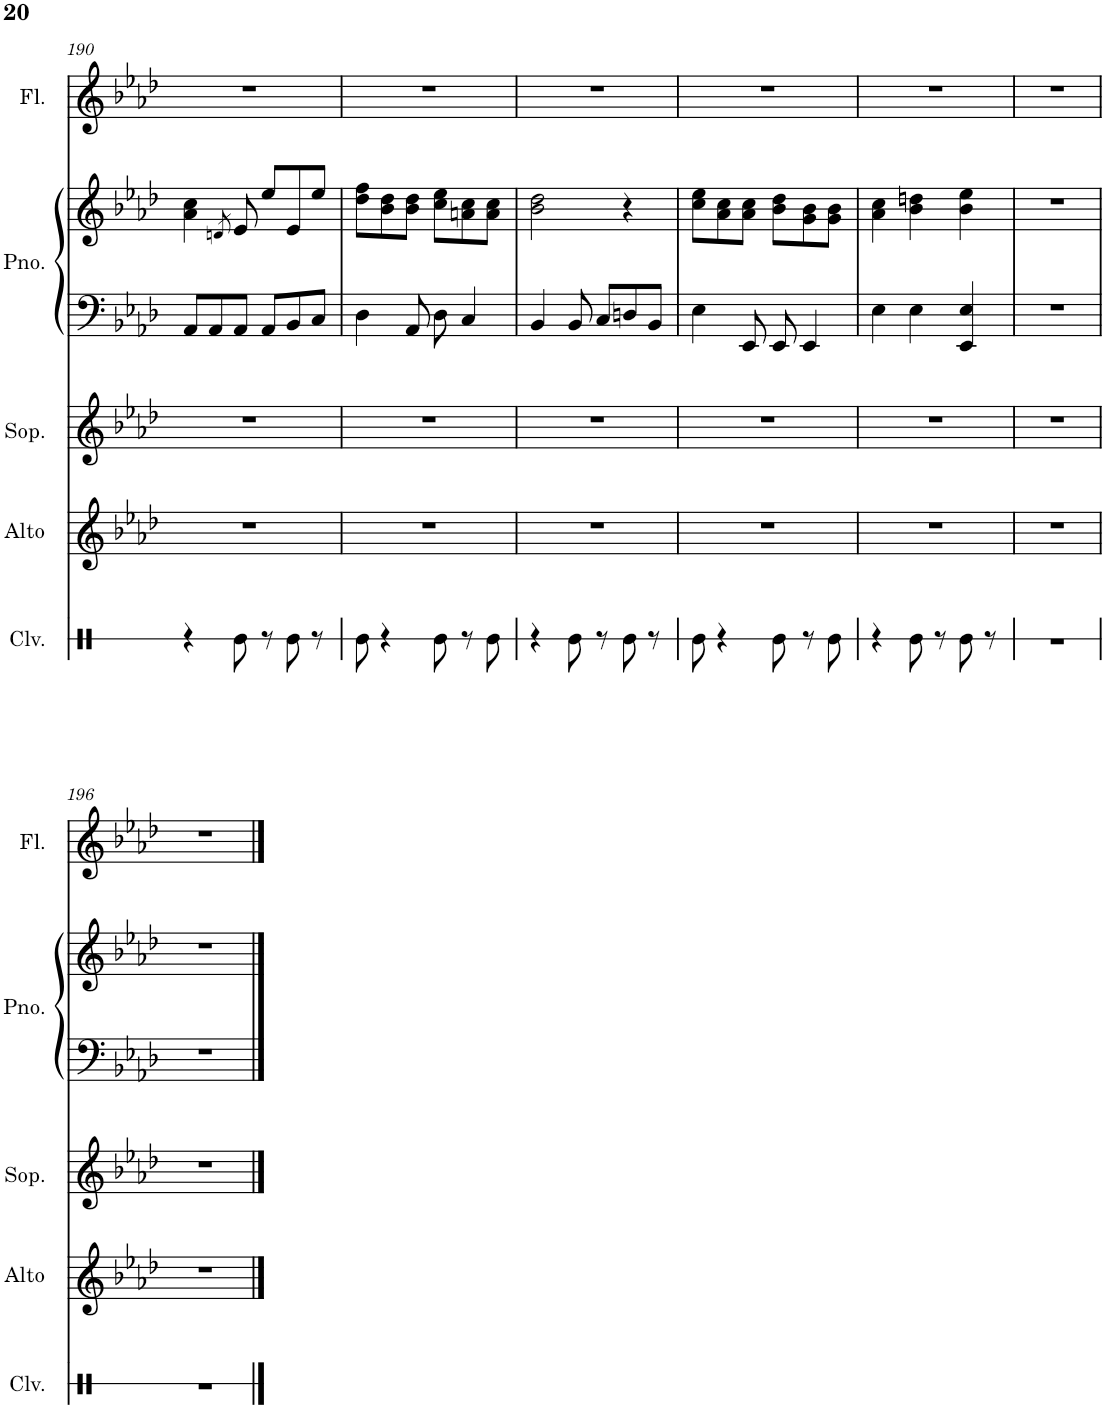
**kern	**kern	**kern	**kern	**kern	**kern
*part4	*part3	*part3	*part2	*part2	*part1
*staff6	*staff5	*staff4	*staff3	*staff2	*staff1
*I"Claves	*I"Soprano    Alto	*	*I"Piano	*	*I"Flute
*I'Clv.	*I'Sop.    Alto	*	*I'Pno.	*	*I'Fl.
!!LO:PB:g=z
*clefX	*clefG2	*clefG2	*clefF4	*clefG2	*clefG2
*k[]	*k[b-e-a-d-]	*k[b-e-a-d-]	*k[b-e-a-d-]	*k[b-e-a-d-]	*k[b-e-a-d-]
*M6/8	*M6/8	*M6/8	*M6/8	*M6/8	*M6/8
=190	=190	=190	=190	=190	=190
4r	2.r	2.r	8AA-/L	4a-\ 4cc\	2.r
.	.	.	8AA-/	.	.
.	.	.	.	8qdn/	.
8Re\	.	.	8AA-/J	8e-/	.
8r	.	.	8AA-/L	8ee-/L	.
8Re\	.	.	8BB-/	8e-/	.
8r	.	.	8C/J	8ee-/J	.
=191	=191	=191	=191	=191	=191
8Re\	2.r	2.r	4D-\	8dd-\ 8ff\L	2.r
4r	.	.	.	8b-\ 8dd-\	.
.	.	.	8AA-/	8b-\ 8dd-\J	.
8Re\	.	.	8D-\	8cc\ 8ee-\L	.
8r	.	.	4C/	8an\ 8cc\	.
8Re\	.	.	.	8a\ 8cc\J	.
=192	=192	=192	=192	=192	=192
4r	2.r	2.r	4BB-/	2b-\ 2dd-\	2.r
8Re\	.	.	8BB-/	.	.
8r	.	.	8C/L	.	.
8Re\	.	.	8Dn/	4r	.
8r	.	.	8BB-/J	.	.
=193	=193	=193	=193	=193	=193
8Re\	2.r	2.r	4E-\	8cc\ 8ee-\L	2.r
4r	.	.	.	8a-\ 8cc\	.
.	.	.	8EE-/	8a-\ 8cc\J	.
8Re\	.	.	8EE-/	8b-\ 8dd-\L	.
8r	.	.	4EE-/	8g\ 8b-\	.
8Re\	.	.	.	8g\ 8b-\J	.
=194	=194	=194	=194	=194	=194
4r	2.r	2.r	4E-\	4a-\ 4cc\	2.r
8Re\	.	.	4E-\	4b-\ 4ddn\	.
8r	.	.	.	.	.
8Re\	.	.	4EE-/ 4E-/	4b-\ 4ee-\	.
8r	.	.	.	.	.
=195	=195	=195	=195	=195	=195
2.r	2.r	2.r	2.r	2.r	2.r
!!LO:LB:g=z
=196	=196	=196	=196	=196	=196
2.r	2.r	2.r	2.r	2.r	2.r
==	==	==	==	==	==
*-	*-	*-	*-	*-	*-
